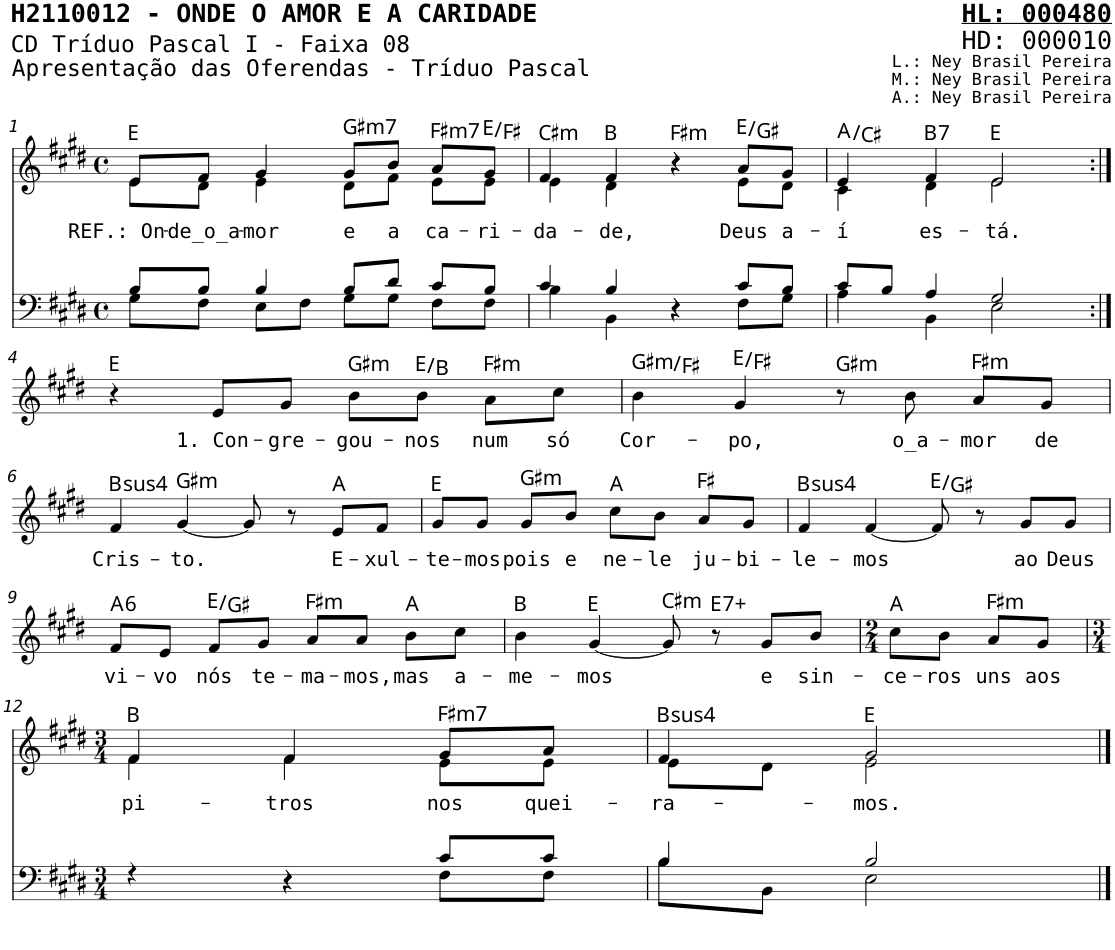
**kern	**kern	**text	**harte
*part2	*part1	*part1	*part1
*staff2	*staff1	*staff1	*
*I"Homens	*I"Mulheres	*	*
*stria5	*stria5	*	*
*clefF4	*clefG2	*	*
*k[f#c#g#d#]	*k[f#c#g#d#]	*	*
*M4/4	*M4/4	*	*
*met(c)	*met(c)	*	*
=1	=1	=1	=1
*^	*	*	*
*	*^	*	*	*
!	!	!	!	!LO:LY:b	!
*	*	*	*^	*	*
1ryy	8B/L	8G#\L	8e/L	8e\L	REF.: On-	E:maj
!	!	!	!	!	!LO:LY:b	!
.	8B/J	8F#\J	8f#/J	8d#\J	-de_o_a-	.
!	!	!	!	!	!LO:LY:b	!
.	4B/	8E\L	4g#/	4e\	-mor	.
.	.	8F#\J	.	.	.	.
!	!	!	!	!	!LO:LY:b	!LO:H:kt=m7
.	8B/L	8G#\L	8g#/L	8d#\L	e	G#:min7
!	!	!	!	!	!LO:LY:b	!
.	8d#/J	8G#\J	8b/J	8f#\J	a	.
!	!	!	!	!	!LO:LY:b	!LO:H:kt=m7
.	8c#/L	8F#\L	8a/L	8e\L	ca-	F#:min7
!	!	!	!	!	!LO:LY:b	!
.	8B/J	8F#\J	8g#/J	8e\J	-ri-	E:maj/2
=2	=2	=2	=2	=2	=2	=2
!	!	!	!	!	!LO:LY:b	!LO:H:kt=m
1ryy	4c#/	4B\	4f#/	4e\	-da-	C#:min
!	!	!	!	!	!LO:LY:b	!
.	4B/	4BB\	4f#/	4d#\	-de,	B:maj
!	!	!	!	!	!	!LO:H:kt=m
.	4r	4r	4r	4r	.	F#:min
!	!	!	!	!	!LO:LY:b	!
.	8c#/L	8F#\L	8a/L	8e\L	Deus	E:maj/3
!	!	!	!	!	!LO:LY:b	!
.	8B/J	8G#\J	8g#/J	8d#\J	a-	.
=3	=3	=3	=3	=3	=3	=3
!	!	!	!	!	!LO:LY:b	!
1ryy	8c#/L	4A\	4e/	4c#\	-í	A:maj/3
.	8B/J	.	.	.	.	.
!	!	!	!	!	!LO:LY:b	!LO:H:kt=7
.	4A/	4BB\	4f#/	4d#\	es-	B:7
!	!	!	!	!	!LO:LY:b	!
.	2G#/	2E\	2e/	2e\	-tá.	E:maj
*v	*v	*v	*	*	*	*
*	*v	*v	*	*
!!LO:LB:g=z
=4:|!	=4:|!	=4:|!	=4:|!
1r	4r	.	E:maj
!	!	!LO:LY:b	!
.	8e/L	1. Con-	.
!	!	!LO:LY:b	!
.	8g#/J	-gre-	.
!	!	!LO:LY:b	!LO:H:kt=m
.	8b\L	-gou-	G#:min
!	!	!LO:LY:b	!
.	8b\J	-nos	E:maj/5
!	!	!LO:LY:b	!LO:H:kt=m
.	8a\L	num	F#:min
!	!	!LO:LY:b	!
.	8cc#\J	só	.
=5	=5	=5	=5
!	!	!LO:LY:b	!LO:H:kt=m
1r	4b\	Cor-	G#:min/b7
!	!	!LO:LY:b	!
.	4g#/	-po,	E:maj/2
!	!	!	!LO:H:kt=m
.	8r	.	G#:min
!	!	!LO:LY:b	!
.	8b\	o_a-	.
!	!	!LO:LY:b	!LO:H:kt=m
.	8a/L	-mor	F#:min
!	!	!LO:LY:b	!
.	8g#/J	de	.
!!LO:LB:g=z
=6	=6	=6	=6
!	!	!LO:LY:b	!LO:H:kt=4
1r	4f#/	Cris-	B:sus4
!	!	!LO:LY:b	!LO:H:kt=m
.	[4g#/	-to.	G#:min
.	8g#/]	.	.
.	8r	.	.
!	!	!LO:LY:b	!
.	8e/L	E-	A:maj
!	!	!LO:LY:b	!
.	8f#/J	-xul-	.
=7	=7	=7	=7
!	!	!LO:LY:b	!
1r	8g#/L	-te-	E:maj
!	!	!LO:LY:b	!
.	8g#/J	-mos	.
!	!	!LO:LY:b	!LO:H:kt=m
.	8g#/L	pois	G#:min
!	!	!LO:LY:b	!
.	8b/J	e	.
!	!	!LO:LY:b	!
.	8cc#\L	ne-	A:maj
!	!	!LO:LY:b	!
.	8b\J	-le	.
!	!	!LO:LY:b	!
.	8a/L	ju-	F#:maj
!	!	!LO:LY:b	!
.	8g#/J	-bi-	.
=8	=8	=8	=8
!	!	!LO:LY:b	!LO:H:kt=4
1r	4f#/	-le-	B:sus4
!	!	!LO:LY:b	!
.	[4f#/	-mos	.
.	8f#/]	.	E:maj/3
.	8r	.	.
!	!	!LO:LY:b	!
.	8g#/L	ao	.
!	!	!LO:LY:b	!
.	8g#/J	Deus	.
!!LO:LB:g=z
=9	=9	=9	=9
!	!	!LO:LY:b	!LO:H:kt=6
1r	8f#/L	vi-	A:maj6
!	!	!LO:LY:b	!
.	8e/J	-vo	.
!	!	!LO:LY:b	!
.	8f#/L	nós	E:maj/3
!	!	!LO:LY:b	!
.	8g#/J	te-	.
!	!	!LO:LY:b	!LO:H:kt=m
.	8a/L	-ma-	F#:min
!	!	!LO:LY:b	!
.	8a/J	-mos,	.
!	!	!LO:LY:b	!
.	8b\L	mas	A:maj
!	!	!LO:LY:b	!
.	8cc#\J	a-	.
=10	=10	=10	=10
!	!	!LO:LY:b	!
1r	4b\	-me-	B:maj
!	!	!LO:LY:b	!
.	[4g#/	-mos	E:maj
!	!	!	!LO:H:kt=m
.	8g#/]	.	C#:min
!	!	!	!LO:H:kt=7+
.	8r	.	E:aug(b7)
!	!	!LO:LY:b	!
.	8g#/L	e	.
!	!	!LO:LY:b	!
.	8b/J	sin-	.
=11	=11	=11	=11
*M2/4	*M2/4	*	*
!	!	!LO:LY:b	!
2r	8cc#\L	-ce-	A:maj
!	!	!LO:LY:b	!
.	8b\J	-ros	.
!	!	!LO:LY:b	!LO:H:kt=m
.	8a/L	uns	F#:min
!	!	!LO:LY:b	!
.	8g#/J	aos	.
!!LO:LB:g=z
=12	=12	=12	=12
*M3/4	*M3/4	*	*
*^	*	*	*
*	*^	*	*	*
!	!	!	!	!LO:LY:b	!
*	*	*	*^	*	*
2.ryy	4r	4ryy	4f#/	4f#\	pi-	B:maj
!	!	!	!	!	!LO:LY:b	!
.	4r	4r	4f#/	4f#\	-tros	.
!	!	!	!	!	!LO:LY:b	!LO:H:kt=m7
.	8c#/L	8F#\L	8g#/L	8e\L	nos	F#:min7
!	!	!	!	!	!LO:LY:b	!
.	8c#/J	8F#\J	8a/J	8e\J	quei-	.
=13	=13	=13	=13	=13	=13	=13
!	!	!	!	!	!LO:LY:b	!LO:H:kt=4
2.ryy	4B/	8B\L	4f#/	8e\L	-ra-	B:sus4
.	.	8BB\J	.	8d#\J	.	.
!	!	!	!	!	!LO:LY:b	!
.	2B/	2E\	2g#/	2e\	-mos.	E:maj
*v	*v	*v	*	*	*	*
*	*v	*v	*	*
==	==	==	==
*-	*-	*-	*-
